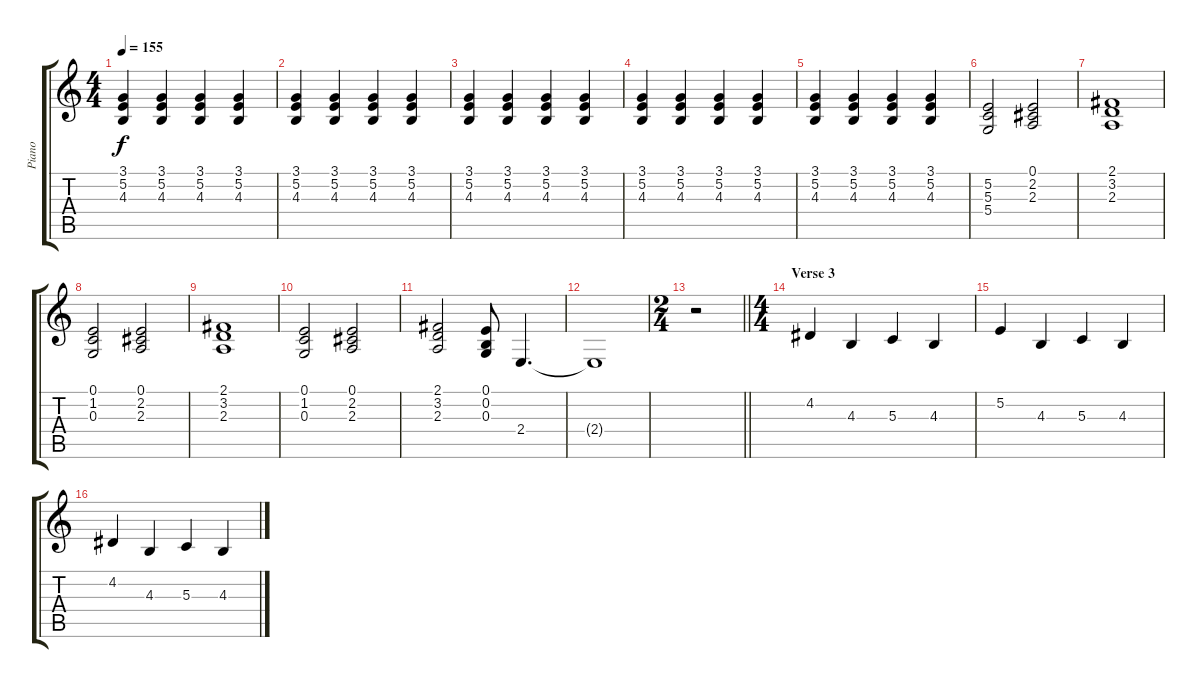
\track ("Piano" "Piano") {instrument acousticgrandpiano}
\staff {score tabs}
\tuning (E4 B3 G3 D3 A2 E2) {hide}
\ts (4 4)
\tempo 155
\clef g2
\ks c
(3.1 5.2 4.3).4{dy f} (3.1 5.2 4.3).4 (3.1 5.2 4.3).4 (3.1 5.2 4.3).4 |
(3.1 5.2 4.3).4 (3.1 5.2 4.3).4 (3.1 5.2 4.3).4 (3.1 5.2 4.3).4 |
(3.1 5.2 4.3).4 (3.1 5.2 4.3).4 (3.1 5.2 4.3).4 (3.1 5.2 4.3).4 |
(3.1 5.2 4.3).4 (3.1 5.2 4.3).4 (3.1 5.2 4.3).4 (3.1 5.2 4.3).4 |
(3.1 5.2 4.3).4 (3.1 5.2 4.3).4 (3.1 5.2 4.3).4 (3.1 5.2 4.3).4 |
(5.2 5.3 5.4).2 (0.1 2.2 2.3).2 |
(2.1 3.2 2.3).1 |
(0.1 1.2 0.3).2 (0.1 2.2 2.3).2 |
(2.1 3.2 2.3).1 |
(0.1 1.2 0.3).2 (0.1 2.2 2.3).2 |
(2.1 3.2 2.3).2 (0.1 0.2 0.3).8 2.4.4{d} |
2.4{t}.1 |
\ts (2 4)
\barLineRight lightlight
r.2 |
\ts (4 4)
\section ("" "Verse 3")
4.2.4 4.3.4 5.3.4 4.3.4 |
5.2.4 4.3.4 5.3.4 4.3.4 |
4.2.4 4.3.4 5.3.4 4.3.4
